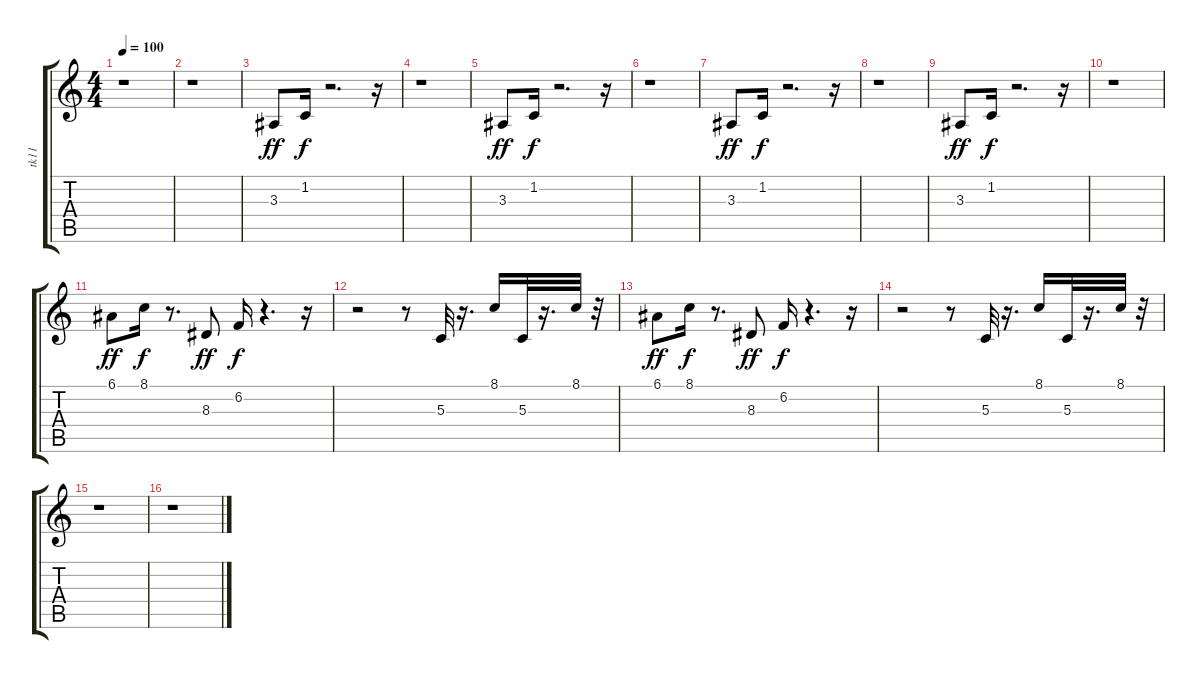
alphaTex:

\track ("tk11" "tk11") {instrument acousticgrandpiano}
\staff {score tabs}
\tuning (E4 B3 G3 D3 A2 E2) {hide}
\ts (4 4)
\tempo 100
\clef g2
\ks c
r.1{dy ff} |
r.1 |
3.3.8{volume 10 instrument percussiveorgan} 1.2.16{dy f} r.2{d} r.16 |
r.1 |
3.3.8{dy ff} 1.2.16{dy f} r.2{d} r.16 |
r.1 |
3.3.8{dy ff} 1.2.16{dy f} r.2{d} r.16 |
r.1 |
3.3.8{dy ff} 1.2.16{dy f} r.2{d} r.16 |
r.1 |
6.1.8{dy ff} 8.1.16{dy f} r.8{d} 8.3.8{dy ff} 6.2.16{dy f} r.4{d} r.16 |
r.2 r.8 5.3.32 r.16{d} 8.1.16 5.3.32 r.16{d} 8.1.32 r.32 |
6.1.8{dy ff} 8.1.16{dy f} r.8{d} 8.3.8{dy ff} 6.2.16{dy f} r.4{d} r.16 |
r.2 r.8 5.3.32 r.16{d} 8.1.16 5.3.32 r.16{d} 8.1.32 r.32 |
r.1 |
r.1
